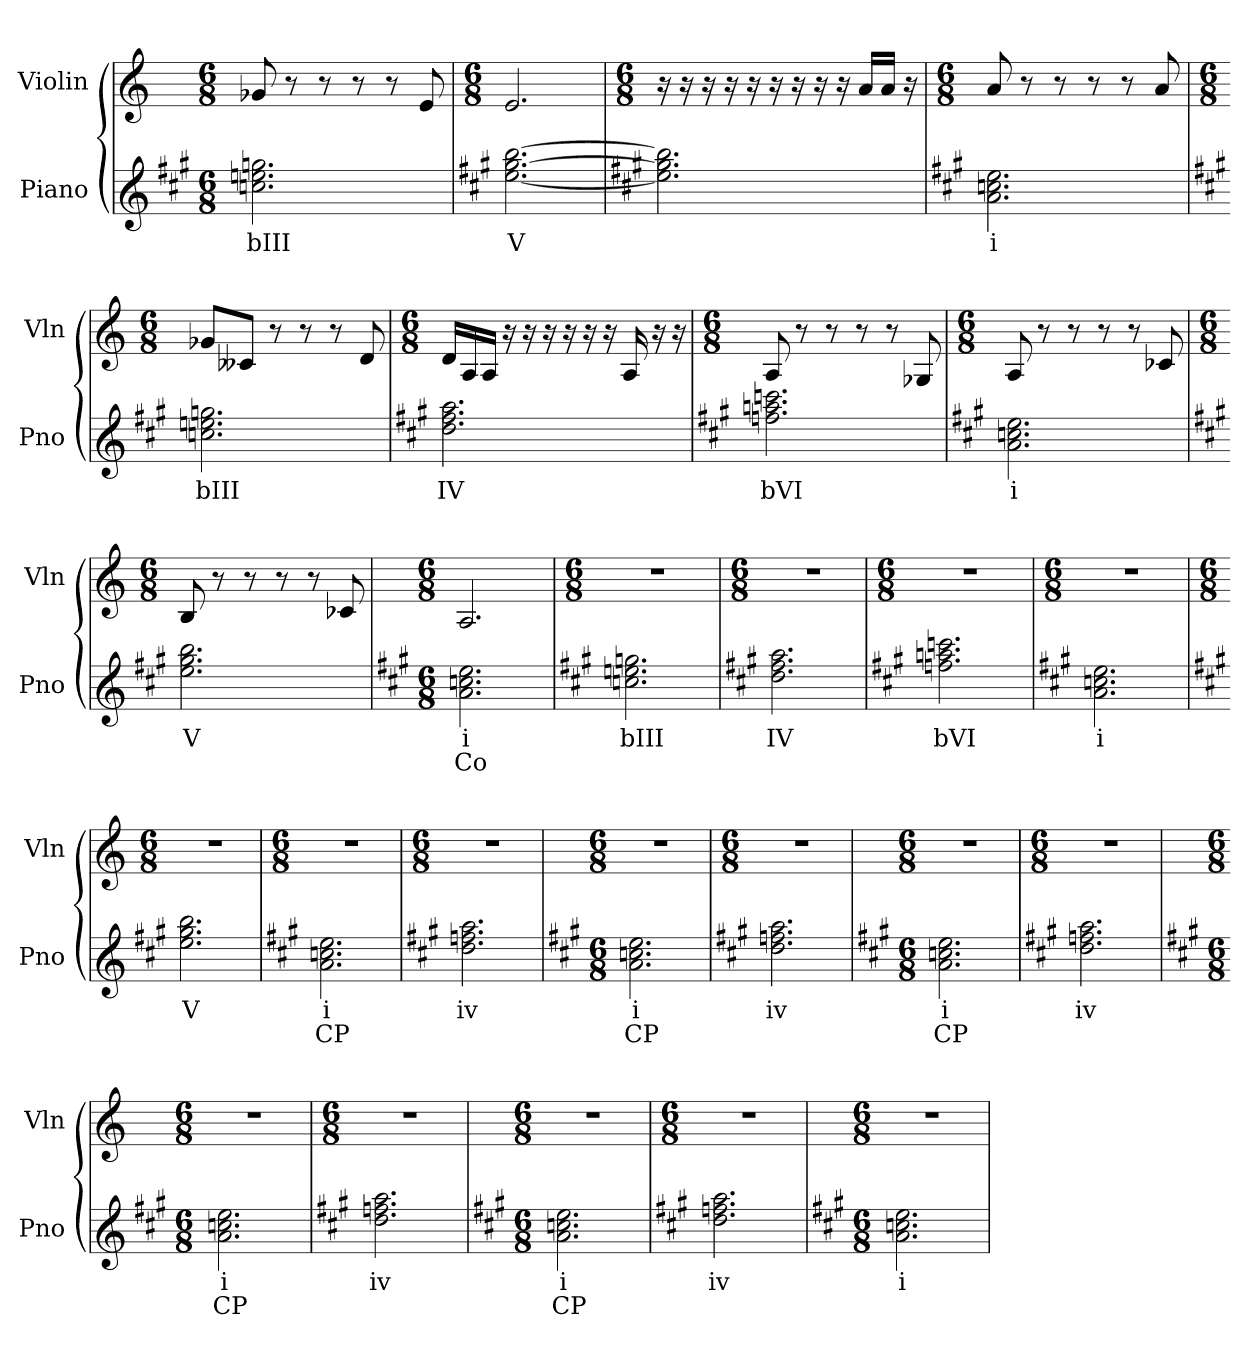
**kern	**text	**text	**kern
*part2	*part2	*part2	*part1
*staff2	*staff2	*staff2	*staff1
*I"Piano	*	*	*I"Violin
*I'Pno	*	*	*I'Vln
*k[f#c#g#]	*	*	*
*A:	*	*	*
*M6/8	*	*	*M6/8
=	=	=	=
2.ccn 2.een 2.ggn	bIII	.	8g-X
.	.	.	8r
.	.	.	8r
.	.	.	8r
.	.	.	8r
.	.	.	8e
=	=	=	=
*k[f#c#g#]	*	*	*
*A:	*	*	*
*	*	*	*M6/8
[2.ee [2.gg# [2.bb	V	.	2.e
=	=	=	=
*k[f#c#g#]	*	*	*
*A:	*	*	*
*	*	*	*M6/8
2.ee] 2.gg#] 2.bb]	.	.	16r
.	.	.	16r
.	.	.	16r
.	.	.	16r
.	.	.	16r
.	.	.	16r
.	.	.	16r
.	.	.	16r
.	.	.	16r
.	.	.	16aLL
.	.	.	16aJJ
.	.	.	16r
=	=	=	=
*k[f#c#g#]	*	*	*
*A:	*	*	*
*	*	*	*M6/8
2.a 2.ccn 2.ee	i	.	8a
.	.	.	8r
.	.	.	8r
.	.	.	8r
.	.	.	8r
.	.	.	8a
=	=	=	=
*k[f#c#g#]	*	*	*
*A:	*	*	*
*	*	*	*M6/8
2.ccn 2.een 2.ggn	bIII	.	8g-XL
.	.	.	8c--XJ
.	.	.	8r
.	.	.	8r
.	.	.	8r
.	.	.	8d
=	=	=	=
*k[f#c#g#]	*	*	*
*A:	*	*	*
*	*	*	*M6/8
2.dd 2.ff# 2.aa	IV	.	16dLL
.	.	.	16A
.	.	.	16AJJ
.	.	.	16r
.	.	.	16r
.	.	.	16r
.	.	.	16r
.	.	.	16r
.	.	.	16r
.	.	.	16A
.	.	.	16r
.	.	.	16r
=	=	=	=
*k[f#c#g#]	*	*	*
*A:	*	*	*
*	*	*	*M6/8
2.ffn 2.aan 2.cccn	bVI	.	8A
.	.	.	8r
.	.	.	8r
.	.	.	8r
.	.	.	8r
.	.	.	8G-X
=	=	=	=
*k[f#c#g#]	*	*	*
*A:	*	*	*
*	*	*	*M6/8
2.a 2.ccn 2.ee	i	.	8A
.	.	.	8r
.	.	.	8r
.	.	.	8r
.	.	.	8r
.	.	.	8c-X
=	=	=	=
*k[f#c#g#]	*	*	*
*A:	*	*	*
*	*	*	*M6/8
2.ee 2.gg# 2.bb	V	.	8B
.	.	.	8r
.	.	.	8r
.	.	.	8r
.	.	.	8r
.	.	.	8c-X
=	=	=	=
*k[f#c#g#]	*	*	*
*A:	*	*	*
*M6/8	*	*	*M6/8
2.a 2.ccn 2.ee	i	Co	2.A
=	=	=	=
*k[f#c#g#]	*	*	*
*A:	*	*	*
*	*	*	*M6/8
2.ccn 2.een 2.ggn	bIII	.	2.r
=	=	=	=
*k[f#c#g#]	*	*	*
*A:	*	*	*
*	*	*	*M6/8
2.dd 2.ff# 2.aa	IV	.	2.r
=	=	=	=
*k[f#c#g#]	*	*	*
*A:	*	*	*
*	*	*	*M6/8
2.ffn 2.aan 2.cccn	bVI	.	2.r
=	=	=	=
*k[f#c#g#]	*	*	*
*A:	*	*	*
*	*	*	*M6/8
2.a 2.ccn 2.ee	i	.	2.r
=	=	=	=
*k[f#c#g#]	*	*	*
*A:	*	*	*
*	*	*	*M6/8
2.ee 2.gg# 2.bb	V	.	2.r
=	=	=	=
*k[f#c#g#]	*	*	*
*A:	*	*	*
*	*	*	*M6/8
2.a 2.ccn 2.ee	i	CP	2.r
=	=	=	=
*k[f#c#g#]	*	*	*
*A:	*	*	*
*	*	*	*M6/8
2.dd 2.ffn 2.aa	iv	.	2.r
=	=	=	=
*k[f#c#g#]	*	*	*
*A:	*	*	*
*M6/8	*	*	*M6/8
2.a 2.ccn 2.ee	i	CP	2.r
=	=	=	=
*k[f#c#g#]	*	*	*
*A:	*	*	*
*	*	*	*M6/8
2.dd 2.ffn 2.aa	iv	.	2.r
=	=	=	=
*k[f#c#g#]	*	*	*
*A:	*	*	*
*M6/8	*	*	*M6/8
2.a 2.ccn 2.ee	i	CP	2.r
=	=	=	=
*k[f#c#g#]	*	*	*
*A:	*	*	*
*	*	*	*M6/8
2.dd 2.ffn 2.aa	iv	.	2.r
=	=	=	=
*k[f#c#g#]	*	*	*
*A:	*	*	*
*M6/8	*	*	*M6/8
2.a 2.ccn 2.ee	i	CP	2.r
=	=	=	=
*k[f#c#g#]	*	*	*
*A:	*	*	*
*	*	*	*M6/8
2.dd 2.ffn 2.aa	iv	.	2.r
=	=	=	=
*k[f#c#g#]	*	*	*
*A:	*	*	*
*M6/8	*	*	*M6/8
2.a 2.ccn 2.ee	i	CP	2.r
=	=	=	=
*k[f#c#g#]	*	*	*
*A:	*	*	*
*	*	*	*M6/8
2.dd 2.ffn 2.aa	iv	.	2.r
=	=	=	=
*k[f#c#g#]	*	*	*
*A:	*	*	*
*M6/8	*	*	*M6/8
2.a 2.ccn 2.ee	i	.	2.r
=	=	=	=
*-	*-	*-	*-
